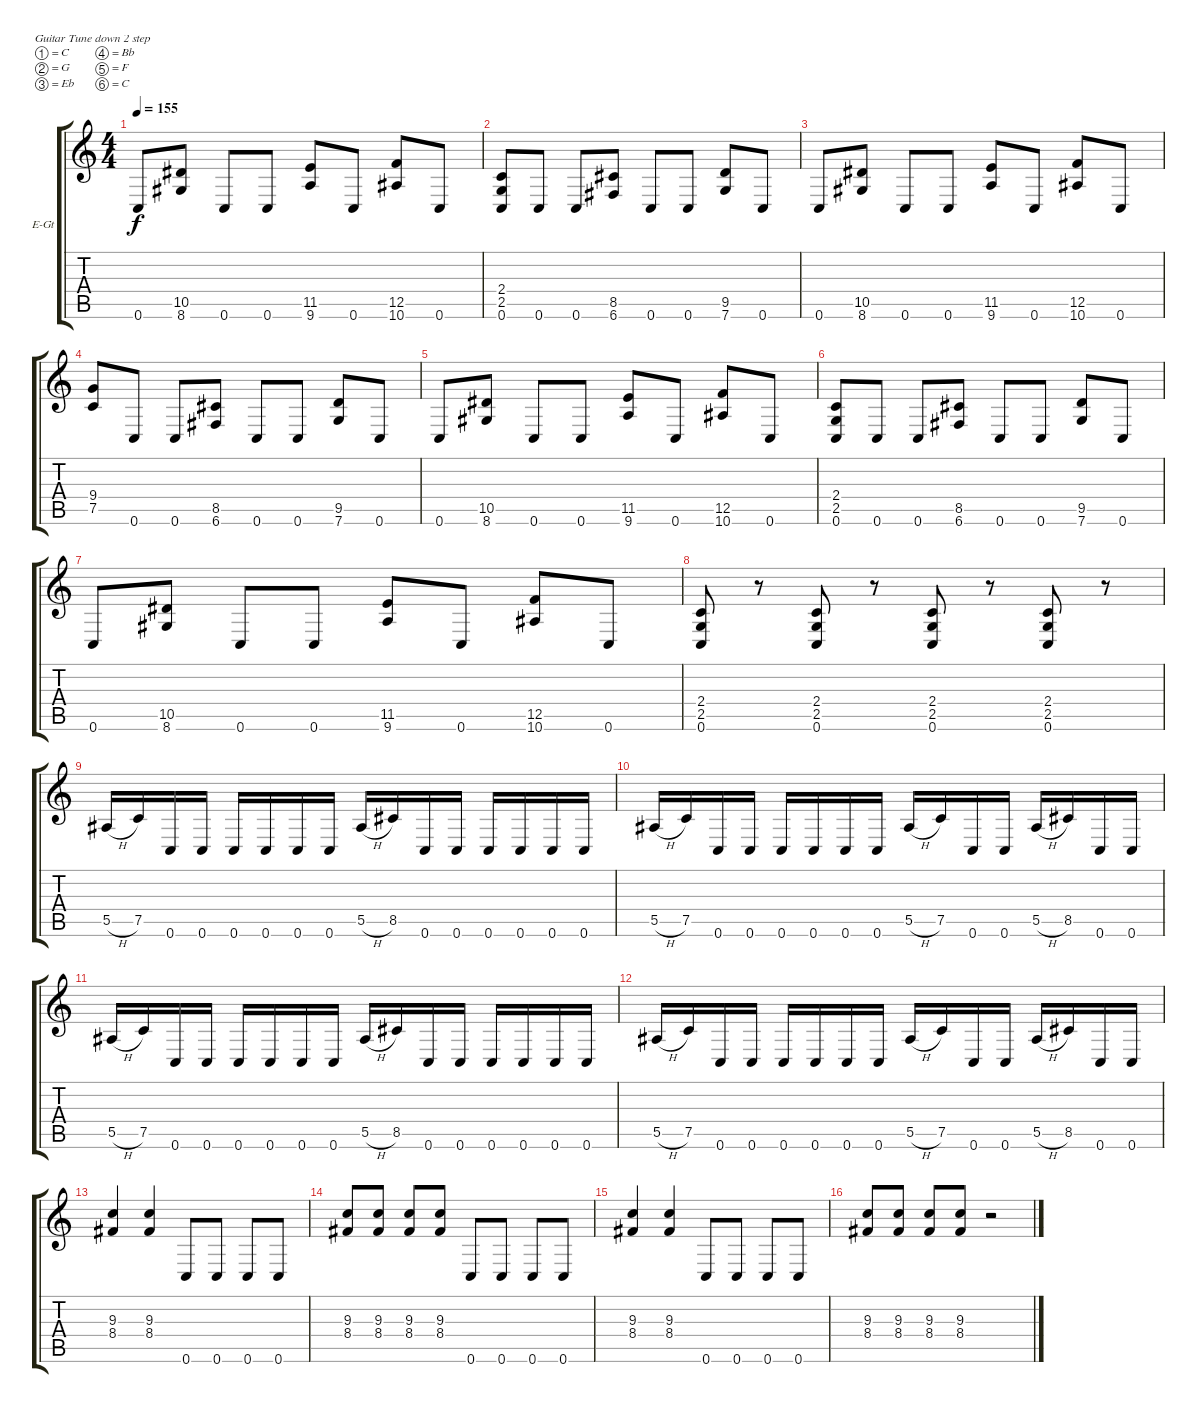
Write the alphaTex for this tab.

\defaultSystemsLayout 4
\bracketExtendMode groupsimilarinstruments
\firstSystemTrackNameOrientation horizontal
\otherSystemsTrackNameOrientation horizontal
\track ("Christopherl Amott" "E-Gt") {instrument overdrivenguitar}
\staff {score tabs}
\tuning (C4 G3 Eb3 Bb2 F2 C2)
\ts (4 4)
\tempo 155
\clef g2
\ks c
0.6.8{dy f} (10.5 8.6).8 0.6.8 0.6.8 (11.5 9.6).8 0.6.8 (12.5 10.6).8 0.6.8 |
(2.4 2.5 0.6).8 0.6.8 0.6.8 (8.5 6.6).8 0.6.8 0.6.8 (9.5 7.6).8 0.6.8 |
0.6.8 (10.5 8.6).8 0.6.8 0.6.8 (11.5 9.6).8 0.6.8 (12.5 10.6).8 0.6.8 |
(9.4 7.5).8 0.6.8 0.6.8 (8.5 6.6).8 0.6.8 0.6.8 (9.5 7.6).8 0.6.8 |
0.6.8 (10.5 8.6).8 0.6.8 0.6.8 (11.5 9.6).8 0.6.8 (12.5 10.6).8 0.6.8 |
(2.4 2.5 0.6).8 0.6.8 0.6.8 (8.5 6.6).8 0.6.8 0.6.8 (9.5 7.6).8 0.6.8 |
0.6.8 (10.5 8.6).8 0.6.8 0.6.8 (11.5 9.6).8 0.6.8 (12.5 10.6).8 0.6.8 |
(2.4 2.5 0.6).8 r.8 (2.4 2.5 0.6).8 r.8 (2.4 2.5 0.6).8 r.8 (2.4 2.5 0.6).8 r.8 |
5.5{h}.16 7.5.16 0.6.16 0.6.16 0.6.16 0.6.16 0.6.16 0.6.16 5.5{h}.16 8.5.16 0.6.16 0.6.16 0.6.16 0.6.16 0.6.16 0.6.16 |
5.5{h}.16 7.5.16 0.6.16 0.6.16 0.6.16 0.6.16 0.6.16 0.6.16 5.5{h}.16 7.5.16 0.6.16 0.6.16 5.5{h}.16 8.5.16 0.6.16 0.6.16 |
5.5{h}.16 7.5.16 0.6.16 0.6.16 0.6.16 0.6.16 0.6.16 0.6.16 5.5{h}.16 8.5.16 0.6.16 0.6.16 0.6.16 0.6.16 0.6.16 0.6.16 |
5.5{h}.16 7.5.16 0.6.16 0.6.16 0.6.16 0.6.16 0.6.16 0.6.16 5.5{h}.16 7.5.16 0.6.16 0.6.16 5.5{h}.16 8.5.16 0.6.16 0.6.16 |
(9.3 8.4).4 (9.3 8.4).4 0.6.8 0.6.8 0.6.8 0.6.8 |
(9.3 8.4).8 (9.3 8.4).8 (9.3 8.4).8 (9.3 8.4).8 0.6.8 0.6.8 0.6.8 0.6.8 |
(9.3 8.4).4 (9.3 8.4).4 0.6.8 0.6.8 0.6.8 0.6.8 |
(9.3 8.4).8 (9.3 8.4).8 (9.3 8.4).8 (9.3 8.4).8 r.2
